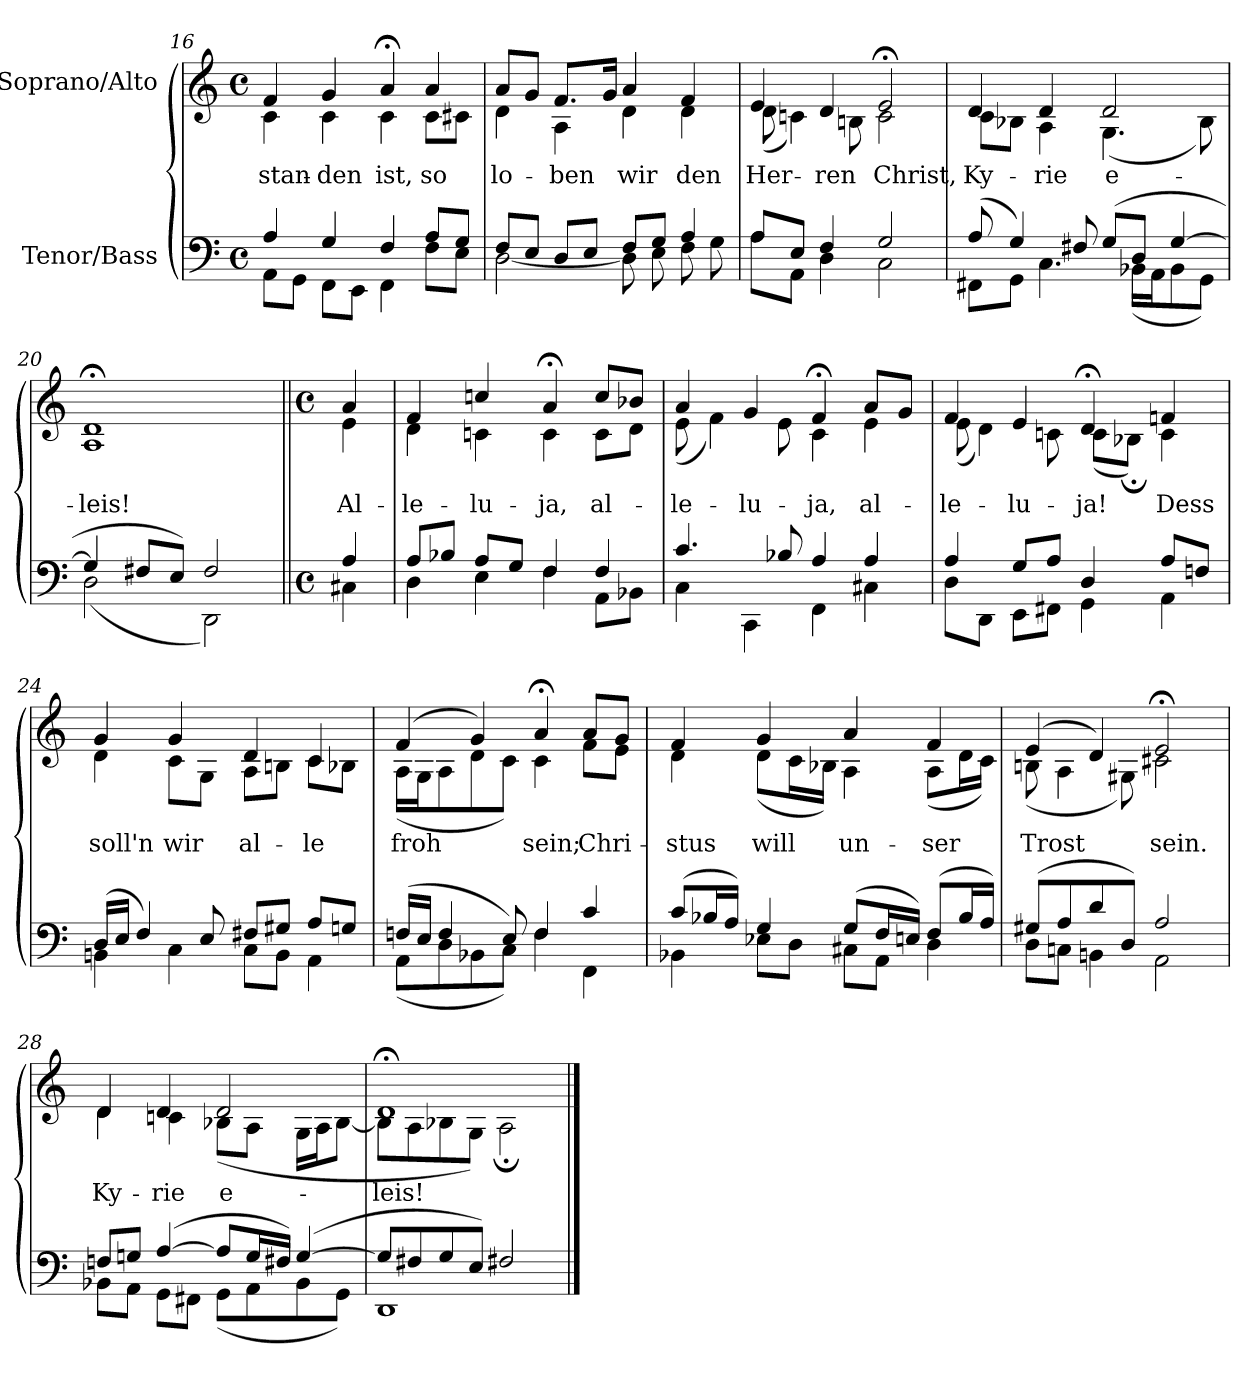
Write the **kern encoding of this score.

**kern	**kern	**text
*part2	*part1	*part1
*staff2	*staff1	*staff1
*I"Tenor/Bass	*I"Soprano/Alto	*
*clefF4	*clefG2	*
*k[]	*k[]	*
*M4/4	*M4/4	*
*met(c)	*met(c)	*
=16	=16	=16
*^	*	*
!	!	!	!LO:LY:b
*	*	*^	*
4A/	8AA\L	4f/	4c\	-stan-
.	8GG\J	.	.	.
!	!	!	!	!LO:LY:b
4G/	8FF\L	4g/	4c\	-den
.	8EE\J	.	.	.
!	!	!	!	!LO:LY:b
4F/	4FF\	4a;</	4c\	ist,
!	!	!	!	!LO:LY:b
8A/L	8F\L	4a/	8c\L	so
8G/J	8E\J	.	8c#X\J	.
=17	=17	=17	=17	=17
!	!	!	!	!LO:LY:b
8F/L	[2D\	8a/L	4d\	lo-
8E/J	.	8g/J	.	.
!	!	!	!	!LO:LY:b
8D/L	.	8.f/L	4A\	-ben
8E/J	.	.	.	.
.	.	16g/Jk	.	.
!	!	!	!	!LO:LY:b
8F/L	8D\]	4a/	4d\	wir
8G/J	8E\	.	.	.
!	!	!	!	!LO:LY:b
4A/	8F\	4f/	4d\	den
.	8G\	.	.	.
=18	=18	=18	=18	=18
!	!	!	!	!LO:LY:b
8A/L	8A\L	4e/	(8d\	Her-
8E/J	8AA\J	.	4cn\)	.
!	!	!	!	!LO:LY:b
4F/	4D\	4d/	.	-ren
.	.	.	8Bn\	.
!	!	!	!	!LO:LY:b
2G/	2C\	2e;</	2c\	Christ,
!!LO:PB:g=z	!!
=19	=19	=19	=19	=19
!	!	!	!	!LO:LY:b
(8A/	8FF#X\L	4d/	8c\L	Ky-
4G/)	8GG\J	.	8B-X\J	.
!	!	!	!	!LO:LY:b
.	4.C\	4d/	4A\	-rie
8F#X/	.	.	.	.
!	!	!	!	!LO:LY:b
(8G/L	.	2d/	(4.G\	e-
8D/J	(16BB-X\LL	.	.	.
.	16AA\J	.	.	.
[4G/	8BB-\	.	.	.
.	8GG\J)	.	8B-\)	.
=20	=20	=20	=20	=20
!	!	!	!	!LO:LY:b
4G/]	(2D\	1d;<	1A	-leis!
8F#X/L	.	.	.	.
8E/J)	.	.	.	.
2F#/	2DD\)	.	.	.
=20X1||	=20X1||	=20X1||	=20X1||	=20X1||
*M4/4	*	*M4/4	*	*
*met(c)	*	*met(c)	*	*
!	!	!	!	!LO:LY:b
4A/	4C#X\	4a/	4e\	Al-
=21	=21	=21	=21	=21
!	!	!	!	!LO:LY:b
8A/L	4D\	4f/	4d\	-le-
8B-X/J	.	.	.	.
!	!	!	!	!LO:LY:b
8A/L	4E\	4ccn/	4cn\	-lu-
8G/J	.	.	.	.
!	!	!	!	!LO:LY:b
4F/	4F\	4a;</	4c\	-ja,
!	!	!	!	!LO:LY:b
4F/	8AA\L	8cc/L	8c\L	al-
.	8BB-X\J	8b-X/J	8d\J	.
=22	=22	=22	=22	=22
!	!	!	!	!LO:LY:b
4.c/	4C\	4a/	(8e\	-le-
.	.	.	4f\)	.
!	!	!	!	!LO:LY:b
.	4CC\	4g/	.	-lu-
8B-X/	.	.	8e\	.
!	!	!	!	!LO:LY:b
4A/	4FF\	4f;</	4c\	-ja,
!	!	!	!	!LO:LY:b
4A/	4C#X\	8a/L	4e\	al-
.	.	8g/J	.	.
!!LO:LB:g=z	!!
=23	=23	=23	=23	=23
!	!	!	!	!LO:LY:b
4A/	8D\L	4f/	(8e\	-le-
.	8DD\J	.	4d\)	.
!	!	!	!	!LO:LY:b
8G/L	8EE\L	4e/	.	-lu-
8A/J	8FF#X\J	.	8cn\	.
!	!	!	!	!LO:LY:b
4D/	4GG\	4d;</	(8c\L	-ja!
.	.	.	8B-X;\J)	.
!	!	!	!	!LO:LY:b
8A/L	4AA\	4fn/	4c\	Dess
8Fn/J	.	.	.	.
=24	=24	=24	=24	=24
!	!	!	!	!LO:LY:b
(16D/LL	4BBn\	4g/	4d\	soll'n
16E/JJ	.	.	.	.
4F/)	.	.	.	.
!	!	!	!	!LO:LY:b
.	4C\	4g/	8c\L	wir
8E/	.	.	8G\J	.
!	!	!	!	!LO:LY:b
8F#X/L	8C\L	4d/	8A\L	al-
8G#X/J	8BB\J	.	8Bn\J	.
!	!	!	!	!LO:LY:b
8A/L	4AA\	4c/	8c\L	-le
8Gn/J	.	.	8B-X\J	.
=25	=25	=25	=25	=25
!	!	!	!	!LO:LY:b
(16Fn/LL	(8AA\L	(4f/	(16A\LL	froh
16E/JJ	.	.	16G\J	.
4F/	8D\	.	8A\	.
.	8BB-X\	4g/)	8d\	.
8E/)	8C\J)	.	8c\J)	.
!	!	!	!	!LO:LY:b
4F/	4F\	4a;</	4c\	sein;
!	!	!	!	!LO:LY:b
4c/	4FF\	8a/L	8f\L	Chri-
.	.	8g/J	8e\J	.
!!LO:LB:g=z	!!
=26	=26	=26	=26	=26
!	!	!	!	!LO:LY:b
(8c/L	4BB-X\	4f/	4d\	-stus
16B-X/L	.	.	.	.
16A/JJ)	.	.	.	.
!	!	!	!	!LO:LY:b
4G/	8E-X\L	4g/	(8d\L	will
.	8D\J	.	16c\L	.
.	.	.	16B-X\JJ)	.
!	!	!	!	!LO:LY:b
(8G/L	8C#X\L	4a/	4A\	un-
16F/L	8AA\J	.	.	.
16En/JJ)	.	.	.	.
!	!	!	!	!LO:LY:b
(8F/L	4D\	4f/	(8A\L	-ser
16B-/L	.	.	16d\L	.
16A/JJ)	.	.	16c\JJ)	.
=27	=27	=27	=27	=27
!	!	!	!	!LO:LY:b
(8G#X/L	8D\L	(4e/	(8Bn\	Trost
8A/	8Cn\J	.	4A\	.
8d/	4BBn\	4d/)	.	.
8D/J)	.	.	8G#X\)	.
!	!	!	!	!LO:LY:b
2A/	2AA\	2e;</	2c#X\	sein.
=28	=28	=28	=28	=28
!	!	!	!	!LO:LY:b
8Fn/L	8BB-X\L	4d/	4d\	Ky-
8Gn/J	8AA\J	.	.	.
!	!	!	!	!LO:LY:b
([4A/	8GG\L	4d/	4cn\	-rie
.	8FF#X\J	.	.	.
!	!	!	!	!LO:LY:b
8A/L]	(8GG\L	2d/	(8B-X\L	e-
16G/L	8AA\	.	8A\J	.
16F#X/JJ)	.	.	.	.
([4G/	8BB-\	.	16G\LL	.
.	.	.	16A\J	.
.	8GG\J)	.	[8B-\J	.
=29	=29	=29	=29	=29
!	!	!	!	!LO:LY:b
8G/L]	1DD	1d;<	8B-\L]	-leis!
8F#X/	.	.	8A\	.
8G/	.	.	8B-X\	.
8E/J)	.	.	8G\J)	.
2F#X/	.	.	2A;\	.
*v	*v	*	*	*
*	*v	*v	*
==	==	==
*-	*-	*-
